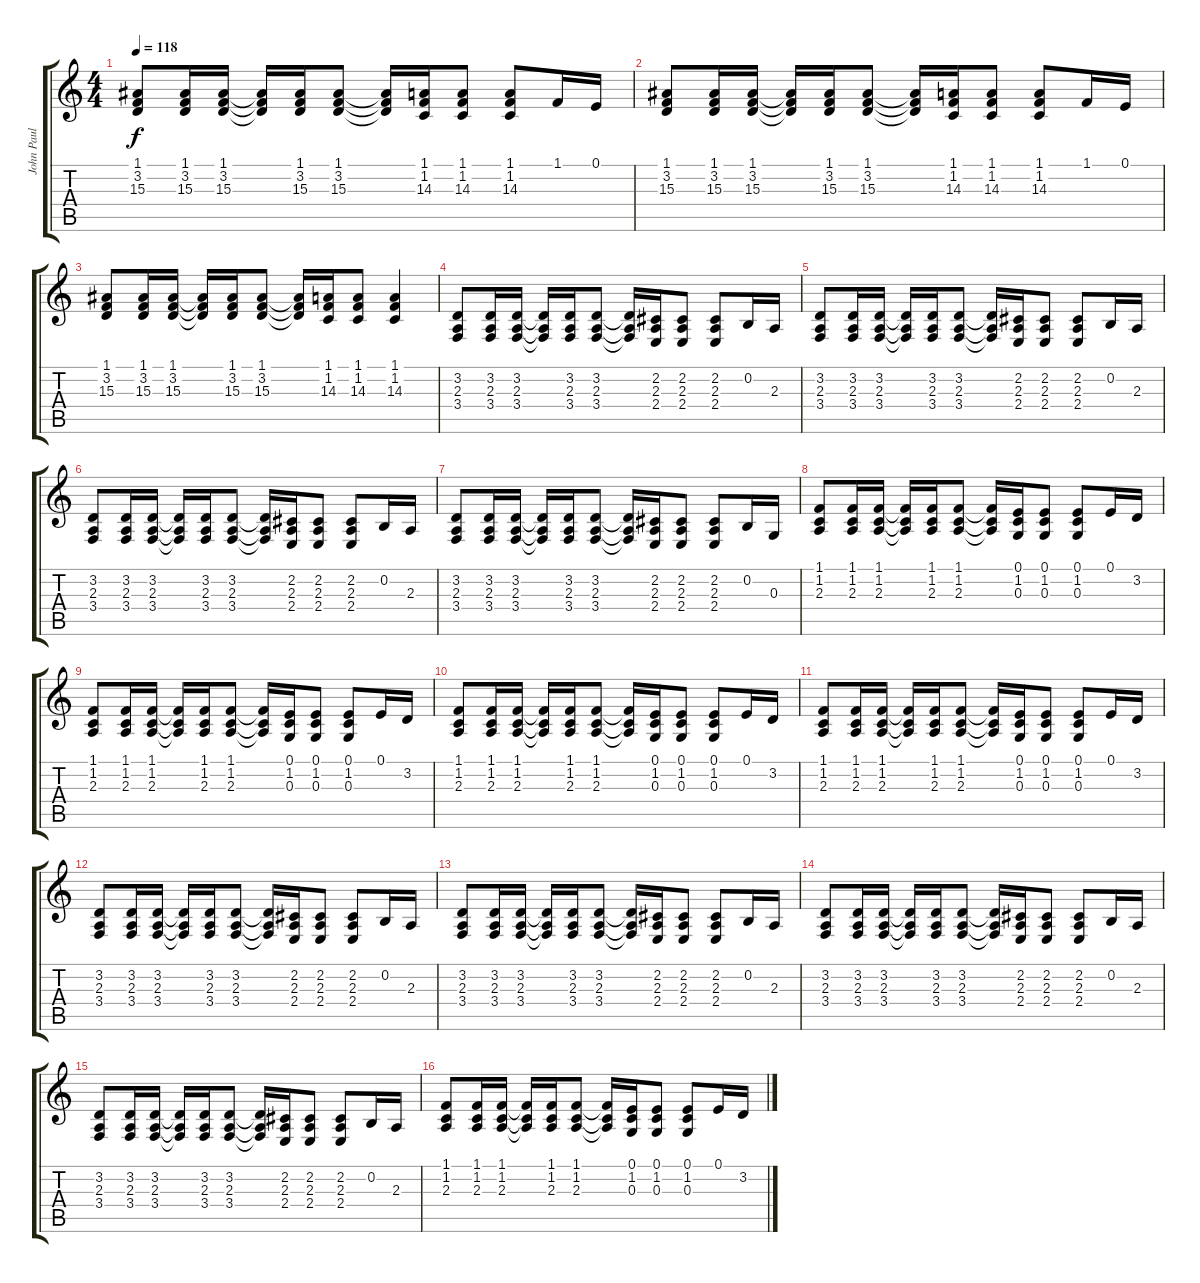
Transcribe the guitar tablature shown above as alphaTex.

\track ("John Paul Jones (Orgão 3)" "John Paul ") {instrument brasssection}
\staff {score tabs}
\tuning (E4 B3 G3 D3 A2 E2) {hide}
\ts (4 4)
\tempo 118
\clef g2
\ks c
(1.1 3.2 15.3).8{dy f} (1.1 3.2 15.3).16 (1.1 3.2 15.3).16 (1.1{t} 3.2{t} 15.3{t}).16 (1.1 3.2 15.3).16 (1.1 3.2 15.3).8 (1.1{t} 3.2{t} 15.3{t}).16 (1.1 1.2 14.3).16 (1.1 1.2 14.3).8 (1.1 1.2 14.3).8 1.1.16 0.1.16 |
(1.1 3.2 15.3).8 (1.1 3.2 15.3).16 (1.1 3.2 15.3).16 (1.1{t} 3.2{t} 15.3{t}).16 (1.1 3.2 15.3).16 (1.1 3.2 15.3).8 (1.1{t} 3.2{t} 15.3{t}).16 (1.1 1.2 14.3).16 (1.1 1.2 14.3).8 (1.1 1.2 14.3).8 1.1.16 0.1.16 |
(1.1 3.2 15.3).8 (1.1 3.2 15.3).16 (1.1 3.2 15.3).16 (1.1{t} 3.2{t} 15.3{t}).16 (1.1 3.2 15.3).16 (1.1 3.2 15.3).8 (1.1{t} 3.2{t} 15.3{t}).16 (1.1 1.2 14.3).16 (1.1 1.2 14.3).8 (1.1 1.2 14.3).4 |
(3.2 2.3 3.4).8{beam Up} (3.2 2.3 3.4).16{beam Up} (3.2 2.3 3.4).16{beam Up} (3.2{t} 2.3{t} 3.4{t}).16{beam Up} (3.2 2.3 3.4).16{beam Up} (3.2 2.3 3.4).8{beam Up} (3.2{t} 2.3{t} 3.4{t}).16 (2.2 2.3 2.4).16 (2.2 2.3 2.4).8 (2.2 2.3 2.4).8 0.2.16 2.3.16 |
(3.2 2.3 3.4).8{beam Up} (3.2 2.3 3.4).16{beam Up} (3.2 2.3 3.4).16{beam Up} (3.2{t} 2.3{t} 3.4{t}).16{beam Up} (3.2 2.3 3.4).16{beam Up} (3.2 2.3 3.4).8{beam Up} (3.2{t} 2.3{t} 3.4{t}).16 (2.2 2.3 2.4).16 (2.2 2.3 2.4).8 (2.2 2.3 2.4).8 0.2.16 2.3.16 |
(3.2 2.3 3.4).8{beam Up} (3.2 2.3 3.4).16{beam Up} (3.2 2.3 3.4).16{beam Up} (3.2{t} 2.3{t} 3.4{t}).16{beam Up} (3.2 2.3 3.4).16{beam Up} (3.2 2.3 3.4).8{beam Up} (3.2{t} 2.3{t} 3.4{t}).16{beam Up} (2.2 2.3 2.4).16{beam Up} (2.2 2.3 2.4).8{beam Up} (2.2 2.3 2.4).8 0.2.16 2.3.16 |
(3.2 2.3 3.4).8{beam Up} (3.2 2.3 3.4).16{beam Up} (3.2 2.3 3.4).16{beam Up} (3.2{t} 2.3{t} 3.4{t}).16{beam Up} (3.2 2.3 3.4).16{beam Up} (3.2 2.3 3.4).8{beam Up} (3.2{t} 2.3{t} 3.4{t}).16 (2.2 2.3 2.4).16 (2.2 2.3 2.4).8 (2.2 2.3 2.4).8 0.2.16 0.3.16 |
(1.1 1.2 2.3).8 (1.1 1.2 2.3).16 (1.1 1.2 2.3).16 (1.1{t} 1.2{t} 2.3{t}).16 (1.1 1.2 2.3).16 (1.1 1.2 2.3).8 (1.1{t} 1.2{t} 2.3{t}).16 (0.1 1.2 0.3).16 (0.1 1.2 0.3).8 (0.1 1.2 0.3).8 0.1.16 3.2.16 |
(1.1 1.2 2.3).8 (1.1 1.2 2.3).16 (1.1 1.2 2.3).16 (1.1{t} 1.2{t} 2.3{t}).16 (1.1 1.2 2.3).16 (1.1 1.2 2.3).8 (1.1{t} 1.2{t} 2.3{t}).16 (0.1 1.2 0.3).16 (0.1 1.2 0.3).8 (0.1 1.2 0.3).8 0.1.16 3.2.16 |
(1.1 1.2 2.3).8 (1.1 1.2 2.3).16 (1.1 1.2 2.3).16 (1.1{t} 1.2{t} 2.3{t}).16 (1.1 1.2 2.3).16 (1.1 1.2 2.3).8 (1.1{t} 1.2{t} 2.3{t}).16 (0.1 1.2 0.3).16 (0.1 1.2 0.3).8 (0.1 1.2 0.3).8 0.1.16 3.2.16 |
(1.1 1.2 2.3).8 (1.1 1.2 2.3).16 (1.1 1.2 2.3).16 (1.1{t} 1.2{t} 2.3{t}).16 (1.1 1.2 2.3).16 (1.1 1.2 2.3).8 (1.1{t} 1.2{t} 2.3{t}).16 (0.1 1.2 0.3).16 (0.1 1.2 0.3).8 (0.1 1.2 0.3).8 0.1.16 3.2.16 |
(3.2 2.3 3.4).8{beam Up} (3.2 2.3 3.4).16{beam Up} (3.2 2.3 3.4).16{beam Up} (3.2{t} 2.3{t} 3.4{t}).16{beam Up} (3.2 2.3 3.4).16{beam Up} (3.2 2.3 3.4).8{beam Up} (3.2{t} 2.3{t} 3.4{t}).16 (2.2 2.3 2.4).16 (2.2 2.3 2.4).8 (2.2 2.3 2.4).8 0.2.16 2.3.16 |
(3.2 2.3 3.4).8{beam Up} (3.2 2.3 3.4).16{beam Up} (3.2 2.3 3.4).16{beam Up} (3.2{t} 2.3{t} 3.4{t}).16{beam Up} (3.2 2.3 3.4).16{beam Up} (3.2 2.3 3.4).8{beam Up} (3.2{t} 2.3{t} 3.4{t}).16 (2.2 2.3 2.4).16 (2.2 2.3 2.4).8 (2.2 2.3 2.4).8 0.2.16 2.3.16 |
(3.2 2.3 3.4).8{beam Up} (3.2 2.3 3.4).16{beam Up} (3.2 2.3 3.4).16{beam Up} (3.2{t} 2.3{t} 3.4{t}).16{beam Up} (3.2 2.3 3.4).16{beam Up} (3.2 2.3 3.4).8{beam Up} (3.2{t} 2.3{t} 3.4{t}).16 (2.2 2.3 2.4).16 (2.2 2.3 2.4).8 (2.2 2.3 2.4).8 0.2.16 2.3.16 |
(3.2 2.3 3.4).8{beam Up} (3.2 2.3 3.4).16{beam Up} (3.2 2.3 3.4).16{beam Up} (3.2{t} 2.3{t} 3.4{t}).16{beam Up} (3.2 2.3 3.4).16{beam Up} (3.2 2.3 3.4).8{beam Up} (3.2{t} 2.3{t} 3.4{t}).16 (2.2 2.3 2.4).16 (2.2 2.3 2.4).8 (2.2 2.3 2.4).8 0.2.16 2.3.16 |
(1.1 1.2 2.3).8 (1.1 1.2 2.3).16 (1.1 1.2 2.3).16 (1.1{t} 1.2{t} 2.3{t}).16 (1.1 1.2 2.3).16 (1.1 1.2 2.3).8 (1.1{t} 1.2{t} 2.3{t}).16 (0.1 1.2 0.3).16 (0.1 1.2 0.3).8 (0.1 1.2 0.3).8 0.1.16 3.2.16
